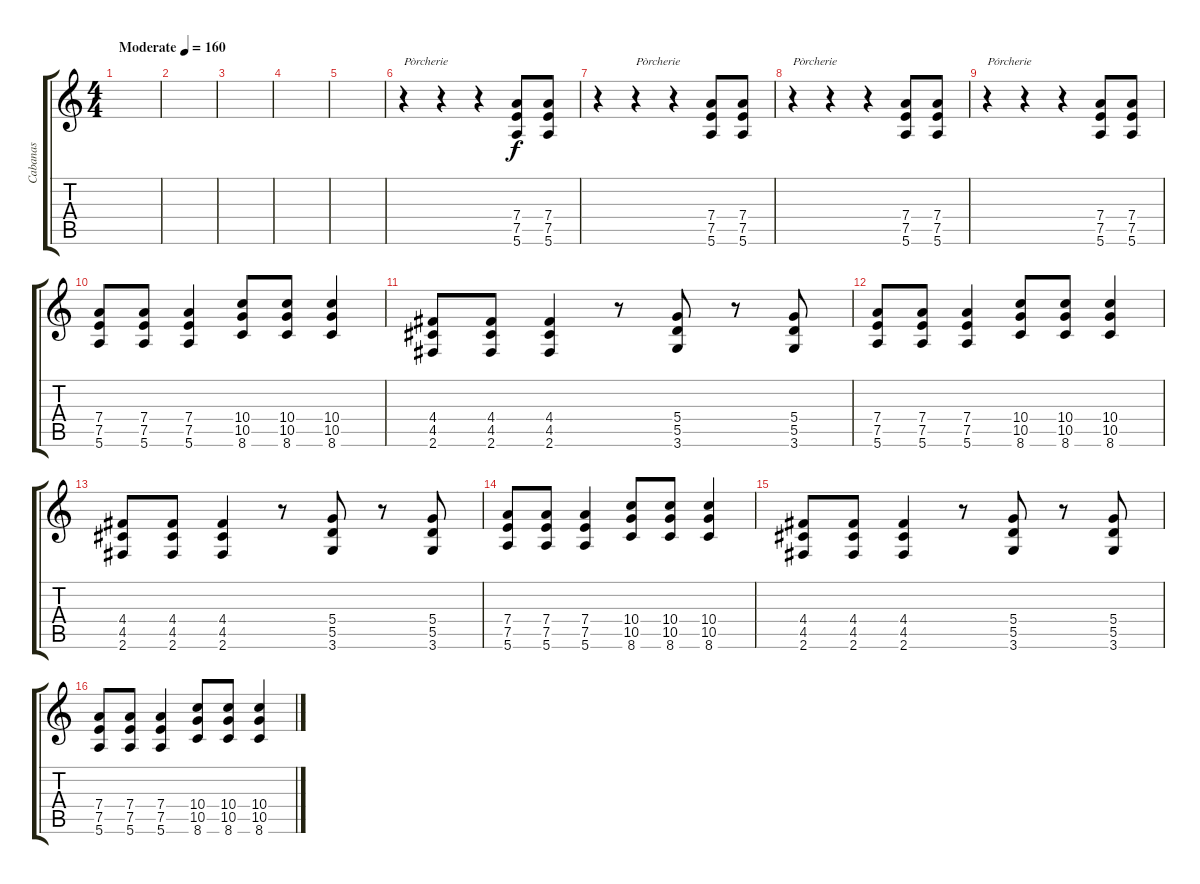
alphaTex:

\track ("Cabanas" "Cabanas") {instrument overdrivenguitar}
\staff {score tabs}
\tuning (E4 B3 G3 D3 A2 E2) {hide}
\ts (4 4)
\tempo (160 "Moderate")
\clef g2
\ks c
|
|
|
|
|
r.4{txt "Pòrcherie"} r.4 r.4 (7.4 7.5 5.6).8 (7.4 7.5 5.6).8 |
r.4 r.4{txt "Pòrcherie"} r.4 (7.4 7.5 5.6).8 (7.4 7.5 5.6).8 |
r.4{txt "Pòrcherie"} r.4 r.4 (7.4 7.5 5.6).8 (7.4 7.5 5.6).8 |
r.4{txt "Pórcherie"} r.4 r.4 (7.4 7.5 5.6).8 (7.4 7.5 5.6).8 |
(7.4 7.5 5.6).8 (7.4 7.5 5.6).8 (7.4 7.5 5.6).4 (10.4 10.5 8.6).8 (10.4 10.5 8.6).8 (10.4 10.5 8.6).4 |
(4.4 4.5 2.6).8 (4.4 4.5 2.6).8 (4.4 4.5 2.6).4 r.8 (5.4 5.5 3.6).8 r.8 (5.4 5.5 3.6).8 |
(7.4 7.5 5.6).8 (7.4 7.5 5.6).8 (7.4 7.5 5.6).4 (10.4 10.5 8.6).8 (10.4 10.5 8.6).8 (10.4 10.5 8.6).4 |
(4.4 4.5 2.6).8 (4.4 4.5 2.6).8 (4.4 4.5 2.6).4 r.8 (5.4 5.5 3.6).8 r.8 (5.4 5.5 3.6).8 |
(7.4 7.5 5.6).8 (7.4 7.5 5.6).8 (7.4 7.5 5.6).4 (10.4 10.5 8.6).8 (10.4 10.5 8.6).8 (10.4 10.5 8.6).4 |
(4.4 4.5 2.6).8 (4.4 4.5 2.6).8 (4.4 4.5 2.6).4 r.8 (5.4 5.5 3.6).8 r.8 (5.4 5.5 3.6).8 |
(7.4 7.5 5.6).8 (7.4 7.5 5.6).8 (7.4 7.5 5.6).4 (10.4 10.5 8.6).8 (10.4 10.5 8.6).8 (10.4 10.5 8.6).4
